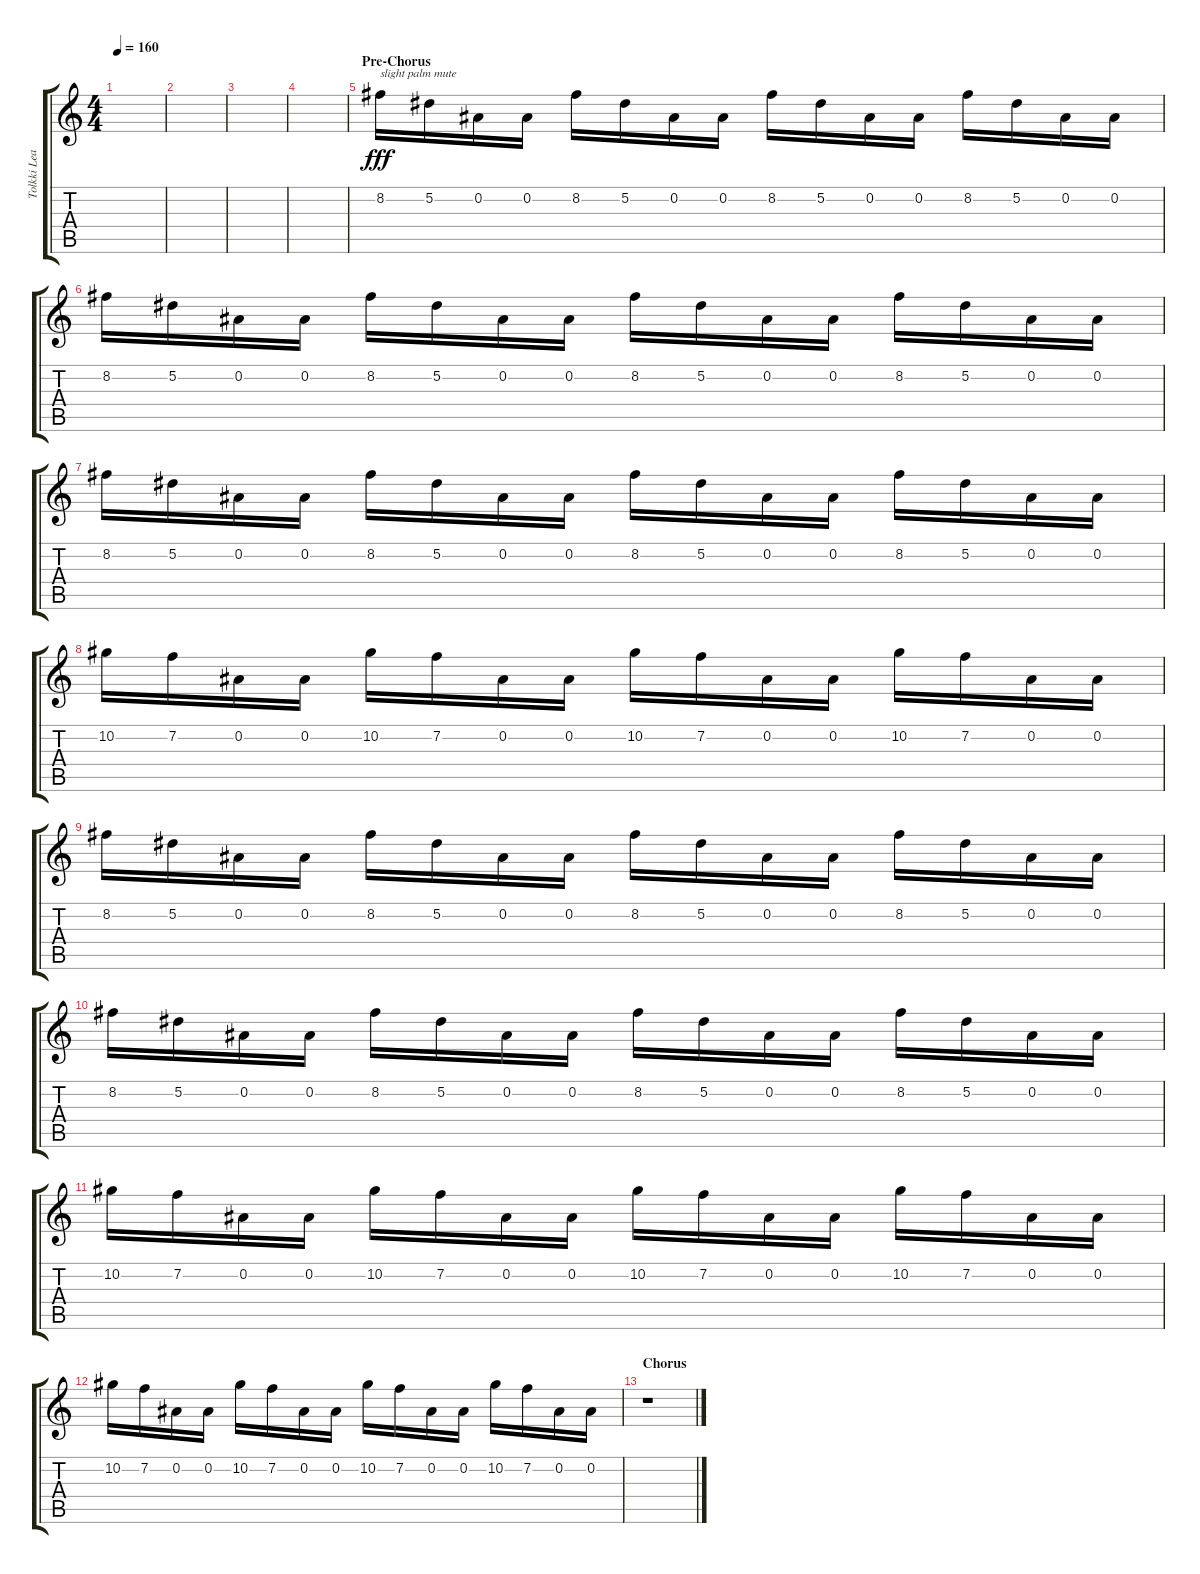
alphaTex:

\track ("Tolkki Lead" "Tolkki Lea") {instrument overdrivenguitar}
\staff {score tabs}
\tuning (Eb4 Bb3 Gb3 Db3 Ab2 Eb2) {hide}
\ts (4 4)
\tempo 160
\clef g2
\ks c
|
|
|
|
\section ("" "Pre-Chorus")
8.2.16{txt "slight palm mute" dy fff volume 12 instrument electricguitarmuted} 5.2.16 0.2.16 0.2.16 8.2.16 5.2.16 0.2.16 0.2.16 8.2.16 5.2.16 0.2.16 0.2.16 8.2.16 5.2.16 0.2.16 0.2.16 |
8.2.16{volume 12 instrument electricguitarmuted} 5.2.16 0.2.16 0.2.16 8.2.16 5.2.16 0.2.16 0.2.16 8.2.16 5.2.16 0.2.16 0.2.16 8.2.16 5.2.16 0.2.16 0.2.16 |
8.2.16{volume 12 instrument electricguitarmuted} 5.2.16 0.2.16 0.2.16 8.2.16 5.2.16 0.2.16 0.2.16 8.2.16 5.2.16 0.2.16 0.2.16 8.2.16 5.2.16 0.2.16 0.2.16 |
10.2.16{volume 12 instrument electricguitarmuted} 7.2.16 0.2.16 0.2.16 10.2.16 7.2.16 0.2.16 0.2.16 10.2.16 7.2.16 0.2.16 0.2.16 10.2.16 7.2.16 0.2.16 0.2.16 |
8.2.16{volume 12 instrument electricguitarmuted} 5.2.16 0.2.16 0.2.16 8.2.16 5.2.16 0.2.16 0.2.16 8.2.16 5.2.16 0.2.16 0.2.16 8.2.16 5.2.16 0.2.16 0.2.16 |
8.2.16{volume 12 instrument electricguitarmuted} 5.2.16 0.2.16 0.2.16 8.2.16 5.2.16 0.2.16 0.2.16 8.2.16 5.2.16 0.2.16 0.2.16 8.2.16 5.2.16 0.2.16 0.2.16 |
10.2.16{volume 12 instrument electricguitarmuted} 7.2.16 0.2.16 0.2.16 10.2.16 7.2.16 0.2.16 0.2.16 10.2.16 7.2.16 0.2.16 0.2.16 10.2.16 7.2.16 0.2.16 0.2.16 |
10.2.16{volume 12 instrument electricguitarmuted} 7.2.16 0.2.16 0.2.16 10.2.16 7.2.16 0.2.16 0.2.16 10.2.16 7.2.16 0.2.16 0.2.16 10.2.16 7.2.16 0.2.16 0.2.16 |
\section ("" "Chorus")
r.1{volume 16 instrument overdrivenguitar}
